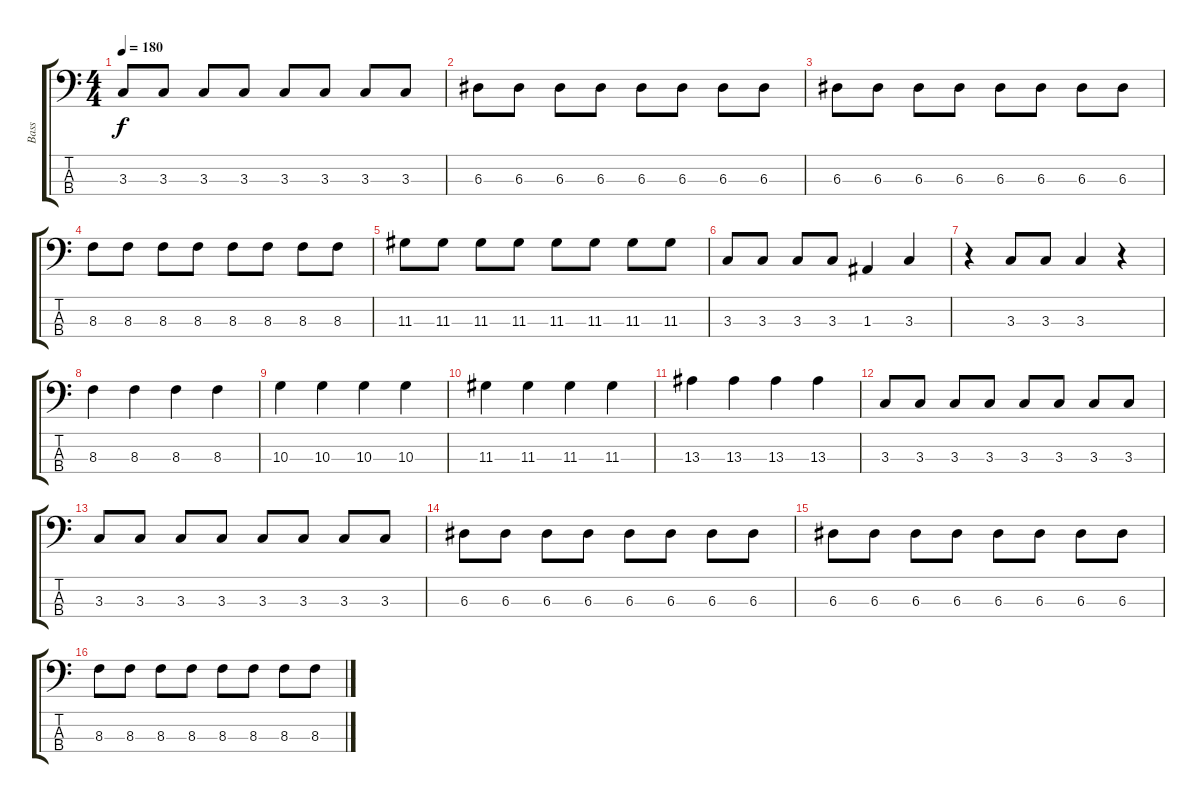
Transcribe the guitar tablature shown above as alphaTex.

\track ("Bass" "Bass") {instrument electricbassfinger}
\staff {score tabs}
\tuning (G2 D2 A1 E1) {hide}
\ts (4 4)
\tempo 180
\clef f4
\ks c
3.3.8{dy f} 3.3.8 3.3.8 3.3.8 3.3.8 3.3.8 3.3.8 3.3.8 |
6.3.8 6.3.8 6.3.8 6.3.8 6.3.8 6.3.8 6.3.8 6.3.8 |
6.3.8 6.3.8 6.3.8 6.3.8 6.3.8 6.3.8 6.3.8 6.3.8 |
8.3.8 8.3.8 8.3.8 8.3.8 8.3.8 8.3.8 8.3.8 8.3.8 |
11.3.8 11.3.8 11.3.8 11.3.8 11.3.8 11.3.8 11.3.8 11.3.8 |
3.3.8 3.3.8 3.3.8 3.3.8 1.3.4 3.3.4 |
r.4 3.3.8 3.3.8 3.3.4 r.4 |
8.3.4 8.3.4 8.3.4 8.3.4 |
10.3.4 10.3.4 10.3.4 10.3.4 |
11.3.4 11.3.4 11.3.4 11.3.4 |
13.3.4 13.3.4 13.3.4 13.3.4 |
3.3.8 3.3.8 3.3.8 3.3.8 3.3.8 3.3.8 3.3.8 3.3.8 |
3.3.8 3.3.8 3.3.8 3.3.8 3.3.8 3.3.8 3.3.8 3.3.8 |
6.3.8 6.3.8 6.3.8 6.3.8 6.3.8 6.3.8 6.3.8 6.3.8 |
6.3.8 6.3.8 6.3.8 6.3.8 6.3.8 6.3.8 6.3.8 6.3.8 |
8.3.8 8.3.8 8.3.8 8.3.8 8.3.8 8.3.8 8.3.8 8.3.8
